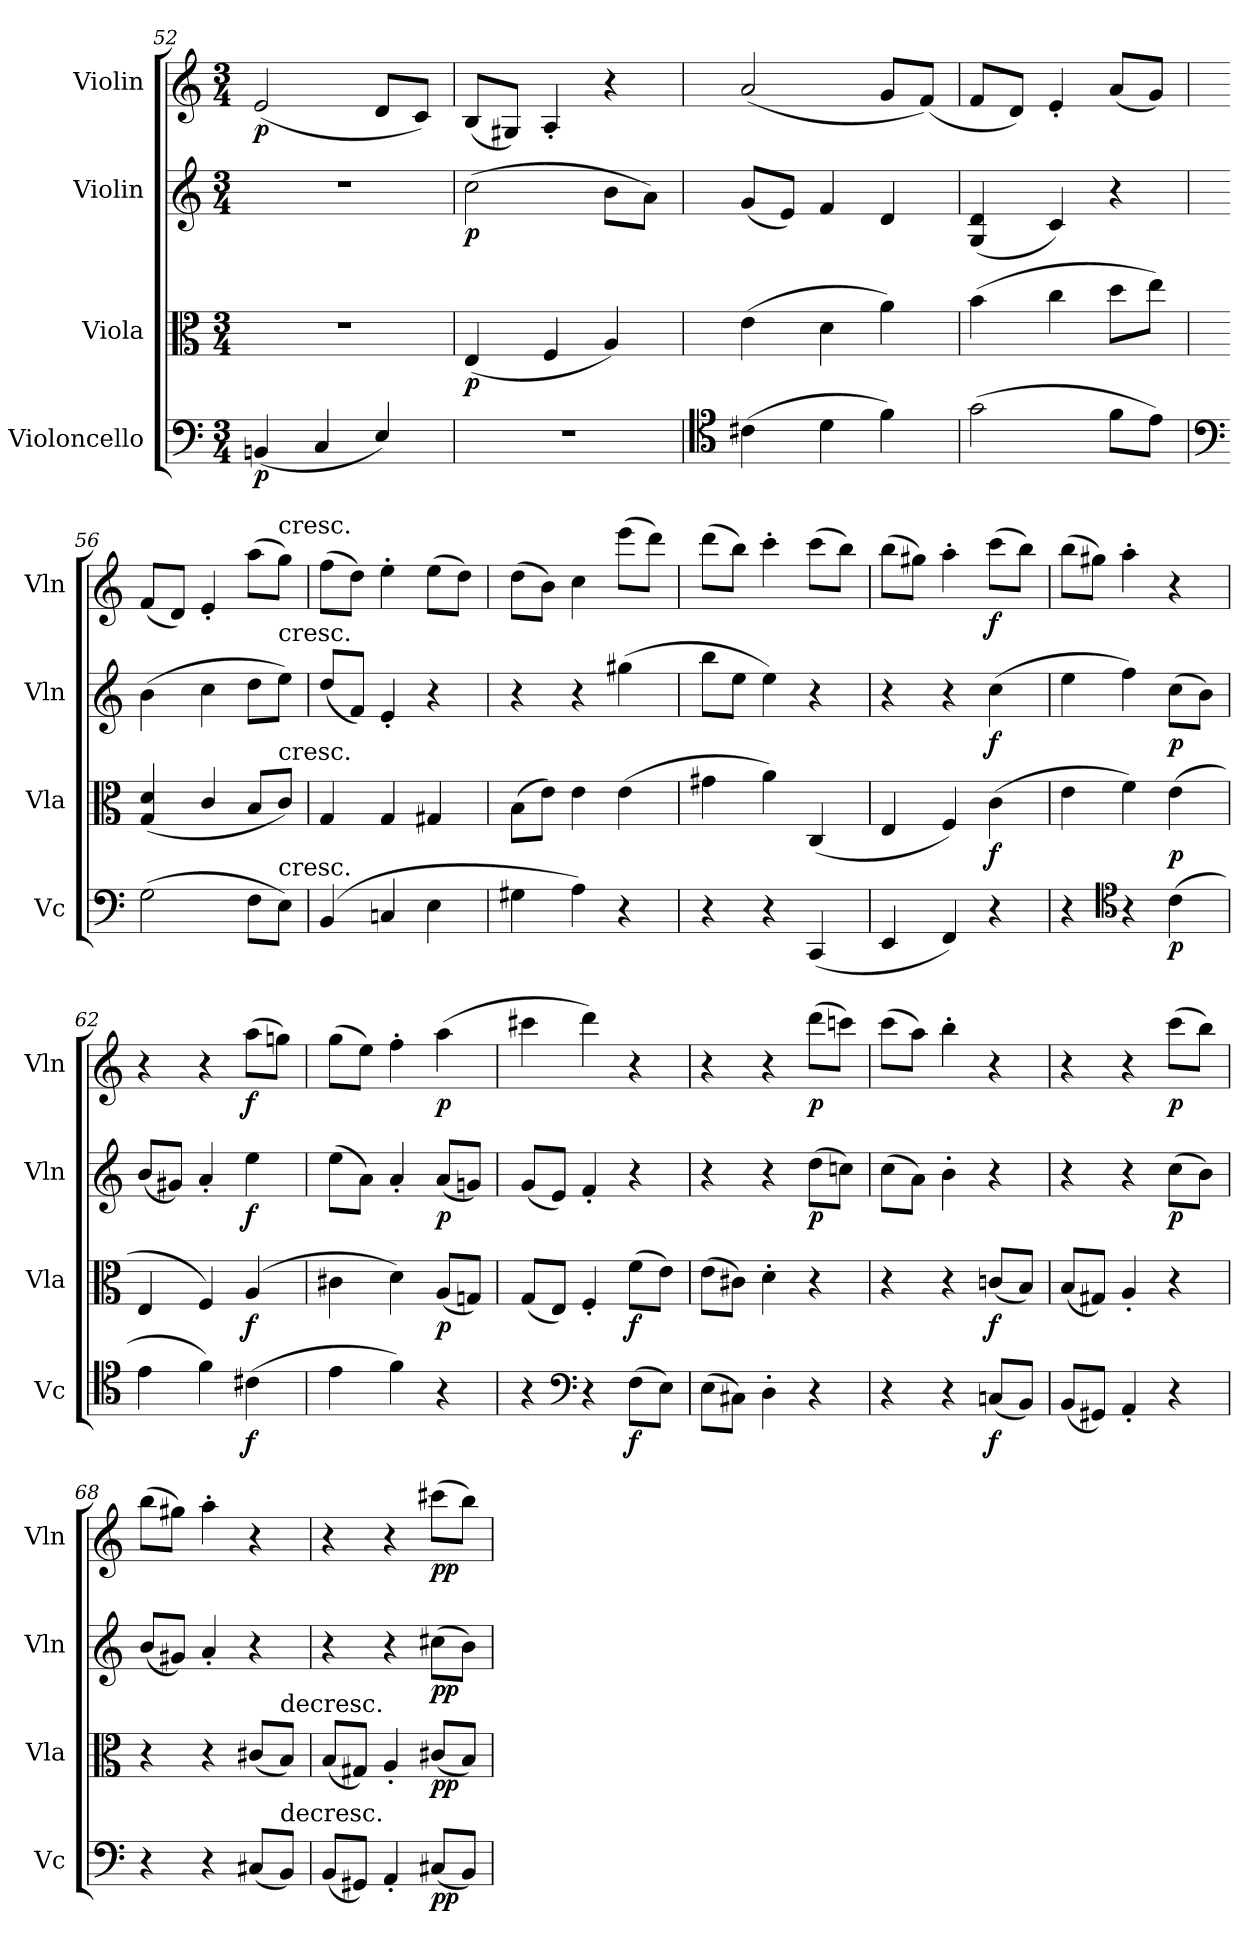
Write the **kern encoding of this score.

**kern	**dynam	**kern	**dynam	**kern	**dynam	**kern	**dynam
*part4	*part4	*part3	*part3	*part2	*part2	*part1	*part1
*staff4	*staff4	*staff3	*staff3	*staff2	*staff2	*staff1	*staff1
*I"Violoncello	*	*I"Viola	*	*I"Violin	*	*I"Violin	*
*I'Vc	*	*I'Vla	*	*I'Vln	*	*I'Vln	*
*clefF4	*	*clefC3	*	*clefG2	*	*clefG2	*
*k[]	*	*k[]	*	*k[]	*	*k[]	*
*M3/4	*	*M3/4	*	*M3/4	*	*M3/4	*
=52	=52	=52	=52	=52	=52	=52	=52
(4BBn/	p	2.r	.	2.r	.	(2e/	p
4C/	.	.	.	.	.	.	.
4E/)	.	.	.	.	.	8d/L	.
.	.	.	.	.	.	8c/J)	.
=53	=53	=53	=53	=53	=53	=53	=53
2.r	.	(4E/	p	(2cc\	p	(8B/L	.
.	.	.	.	.	.	8G#X/J)	.
.	.	4F/	.	.	.	4A'/	.
.	.	4A/)	.	8b\L	.	4r	.
.	.	.	.	8a\J)	.	.	.
=54	=54	=54	=54	=54	=54	=54	=54
*clefC4	*	*	*	*	*	*	*
(4c#X\	.	(4e\	.	(8g/L	.	(2a/	.
.	.	.	.	8e/J)	.	.	.
4d\	.	4d\	.	4f/	.	.	.
4f\)	.	4a\)	.	4d/	.	8g/L	.
.	.	.	.	.	.	(8f/J)	.
=55	=55	=55	=55	=55	=55	=55	=55
(2g\	.	(4b\	.	(4G/ 4d/	.	8f/L	.
.	.	.	.	.	.	8d/J)	.
.	.	4cc\	.	4c/)	.	4e'/	.
8f\L	.	8dd\L	.	4r	.	(8a/L	.
8e\J)	.	8ee\J)	.	.	.	8g/J)	.
=56	=56	=56	=56	=56	=56	=56	=56
*clefF4	*	*	*	*	*	*	*
(2G\	.	(4G/ 4d/	.	(4b\	.	(8f/L	.
.	.	.	.	.	.	8d/J)	.
.	.	4c/	.	4cc\	.	4e'/	.
8F\L	.	8B/L	.	8dd\L	.	(8aa\L	.
!	!	!	!	!	!	!LO:TX:t=cresc.	!
!	!	!	!	!LO:TX:t=cresc.	!	!	!
!	!	!LO:TX:t=cresc.	!	!	!	!	!
!LO:TX:t=cresc.	!	!	!	!	!	!	!
8E\J)	.	8c/J)	.	8ee\J)	.	8gg\J)	.
=57	=57	=57	=57	=57	=57	=57	=57
(4BB/	.	4G/	.	(8dd/L	.	(8ff\L	.
.	.	.	.	8f/J)	.	8dd\J)	.
4Cn/	.	4G/	.	4e'/	.	4ee'\	.
4E\	.	4G#X/	.	4r	.	(8ee\L	.
.	.	.	.	.	.	8dd\J)	.
=58	=58	=58	=58	=58	=58	=58	=58
4G#X\	.	(8B\L	.	4r	.	(8dd\L	.
.	.	8e\J)	.	.	.	8b\J)	.
4A\)	.	4e\	.	4r	.	4cc\	.
4r	.	(4e\	.	(4gg#X\	.	(8eee\L	.
.	.	.	.	.	.	8ddd\J)	.
=59	=59	=59	=59	=59	=59	=59	=59
4r	.	4g#X\	.	8bb\L	.	(8ddd\L	.
.	.	.	.	8ee\J	.	8bb\J)	.
4r	.	4a\)	.	4ee\)	.	4ccc'\	.
(4CC/	.	(4C/	.	4r	.	(8ccc\L	.
.	.	.	.	.	.	8bb\J)	.
=60	=60	=60	=60	=60	=60	=60	=60
4EE/	.	4E/	.	4r	.	(8bb\L	.
.	.	.	.	.	.	8gg#X\J)	.
4FF/)	.	4F/)	.	4r	.	4aa'\	.
4r	.	(4c\	f	(4cc\	f	(8ccc\L	f
.	.	.	.	.	.	8bb\J)	.
=61	=61	=61	=61	=61	=61	=61	=61
4r	.	4e\	.	4ee\	.	(8bb\L	.
.	.	.	.	.	.	8gg#X\J)	.
*clefC4	*	*	*	*	*	*	*
4r	.	4f\)	.	4ff\)	.	4aa'\	.
(4c\	p	(4e\	p	(8cc\L	p	4r	.
.	.	.	.	8b\J)	.	.	.
=62	=62	=62	=62	=62	=62	=62	=62
4e\	.	4E/	.	(8b/L	.	4r	.
.	.	.	.	8g#X/J)	.	.	.
4f\)	.	4F/)	.	4a'/	.	4r	.
(4c#X\	f	(4A/	f	4ee\	f	(8aa\L	f
.	.	.	.	.	.	8ggn\J)	.
=63	=63	=63	=63	=63	=63	=63	=63
4e\	.	4c#X\	.	(8ee\L	.	(8gg\L	.
.	.	.	.	8a\J)	.	8ee\J)	.
4f\)	.	4d\)	.	4a'/	.	4ff'\	.
4r	.	(8A/L	p	(8a/L	p	(4aa\	p
.	.	8Gn/J)	.	8gn/J)	.	.	.
=64	=64	=64	=64	=64	=64	=64	=64
4r	.	(8G/L	.	(8g/L	.	4ccc#X\	.
.	.	8E/J)	.	8e/J)	.	.	.
*clefF4	*	*	*	*	*	*	*
4r	.	4F'/	.	4f'/	.	4ddd\)	.
(8F\L	f	(8f\L	f	4r	.	4r	.
8E\J)	.	8e\J)	.	.	.	.	.
=65	=65	=65	=65	=65	=65	=65	=65
(8E\L	.	(8e\L	.	4r	.	4r	.
8C#X\J)	.	8c#X\J)	.	.	.	.	.
4D'\	.	4d'\	.	4r	.	4r	.
4r	.	4r	.	(8dd\L	p	(8ddd\L	p
.	.	.	.	8ccn\J)	.	8cccn\J)	.
=66	=66	=66	=66	=66	=66	=66	=66
4r	.	4r	.	(8cc\L	.	(8ccc\L	.
.	.	.	.	8a\J)	.	8aa\J)	.
4r	.	4r	.	4b'\	.	4bb'\	.
(8Cn/L	f	(8cn/L	f	4r	.	4r	.
8BB/J)	.	8B/J)	.	.	.	.	.
=67	=67	=67	=67	=67	=67	=67	=67
(8BB/L	.	(8B/L	.	4r	.	4r	.
8GG#X/J)	.	8G#X/J)	.	.	.	.	.
4AA'/	.	4A'/	.	4r	.	4r	.
4r	.	4r	.	(8cc\L	p	(8ccc\L	p
.	.	.	.	8b\J)	.	8bb\J)	.
=68	=68	=68	=68	=68	=68	=68	=68
4r	.	4r	.	(8b/L	.	(8bb\L	.
.	.	.	.	8g#X/J)	.	8gg#X\J)	.
4r	.	4r	.	4a'/	.	4aa'\	.
(8C#X/L	.	(8c#X/L	.	4r	.	4r	.
!	!	!LO:TX:t=decresc.	!	!	!	!	!
!LO:TX:t=decresc.	!	!	!	!	!	!	!
8BB/J)	.	8B/J)	.	.	.	.	.
=69	=69	=69	=69	=69	=69	=69	=69
(8BB/L	.	(8B/L	.	4r	.	4r	.
8GG#X/J)	.	8G#X/J)	.	.	.	.	.
4AA'/	.	4A'/	.	4r	.	4r	.
(8C#X/L	pp	(8c#X/L	pp	(8cc#X\L	pp	(8ccc#X\L	pp
8BB/J)	.	8B/J)	.	8b\J)	.	8bb\J)	.
=	=	=	=	=	=	=	=
*-	*-	*-	*-	*-	*-	*-	*-
